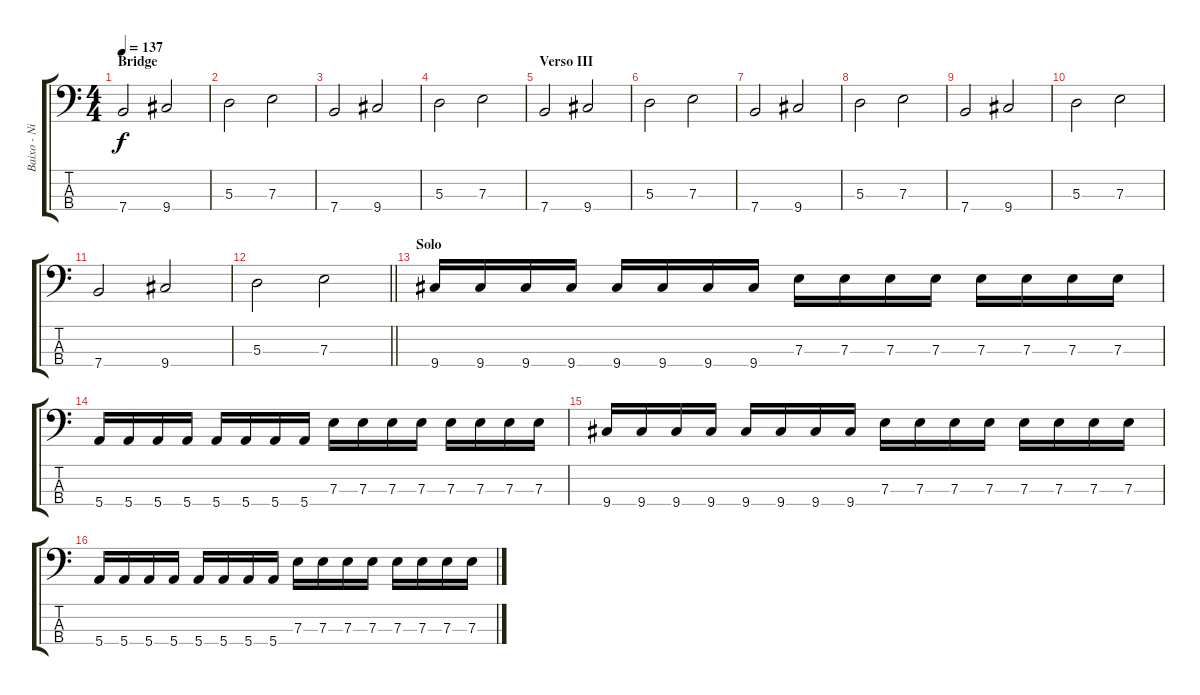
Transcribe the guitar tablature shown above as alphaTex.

\track ("Baixo - Nikola" "Baixo - Ni") {instrument electricbasspick}
\staff {score tabs}
\tuning (G2 D2 A1 E1) {hide}
\ts (4 4)
\section ("" "Bridge")
\tempo 137
\clef f4
\ks c
7.4.2{dy f} 9.4.2 |
5.3.2 7.3.2 |
7.4.2 9.4.2 |
5.3.2 7.3.2 |
\section ("" "Verso III")
7.4.2 9.4.2 |
5.3.2 7.3.2 |
7.4.2 9.4.2 |
5.3.2 7.3.2 |
7.4.2 9.4.2 |
5.3.2 7.3.2 |
7.4.2 9.4.2 |
\barLineRight lightlight
5.3.2 7.3.2 |
\section ("" "Solo")
9.4.16 9.4.16 9.4.16 9.4.16 9.4.16 9.4.16 9.4.16 9.4.16 7.3.16 7.3.16 7.3.16 7.3.16 7.3.16 7.3.16 7.3.16 7.3.16 |
5.4.16 5.4.16 5.4.16 5.4.16 5.4.16 5.4.16 5.4.16 5.4.16 7.3.16 7.3.16 7.3.16 7.3.16 7.3.16 7.3.16 7.3.16 7.3.16 |
9.4.16 9.4.16 9.4.16 9.4.16 9.4.16 9.4.16 9.4.16 9.4.16 7.3.16 7.3.16 7.3.16 7.3.16 7.3.16 7.3.16 7.3.16 7.3.16 |
5.4.16 5.4.16 5.4.16 5.4.16 5.4.16 5.4.16 5.4.16 5.4.16 7.3.16 7.3.16 7.3.16 7.3.16 7.3.16 7.3.16 7.3.16 7.3.16
